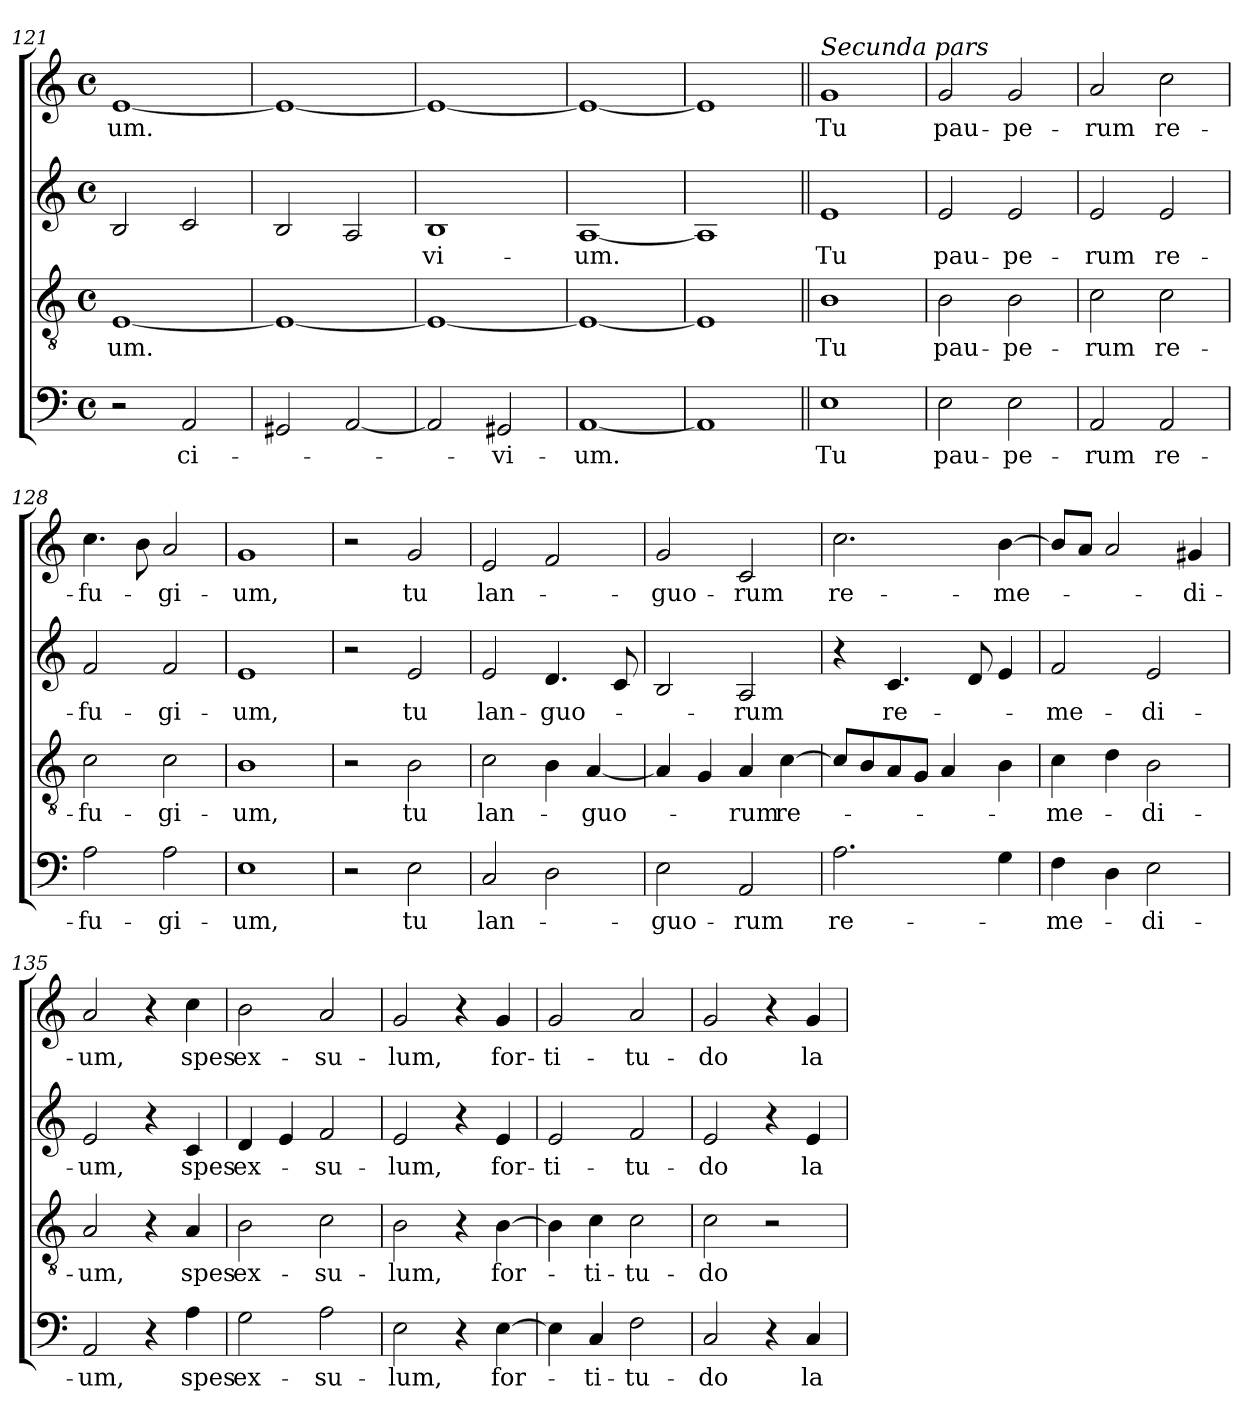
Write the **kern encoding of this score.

**kern	**text	**kern	**text	**kern	**text	**kern	**text
*part4	*part4	*part3	*part3	*part2	*part2	*part1	*part1
*staff4	*staff4	*staff3	*staff3	*staff2	*staff2	*staff1	*staff1
*clefF4	*	*clefGv2	*	*clefG2	*	*clefG2	*
*k[]	*	*k[]	*	*k[]	*	*k[]	*
*C:	*	*C:	*	*C:	*	*C:	*
*M4/4	*	*M4/4	*	*M4/4	*	*M4/4	*
*met(c)	*	*met(c)	*	*met(c)	*	*met(c)	*
=121	=121	=121	=121	=121	=121	=121	=121
2r	.	[1E	-um.	2B/	.	[1e	-um.
2AA/	ci-	.	.	2c/	.	.	.
=122	=122	=122	=122	=122	=122	=122	=122
2GG#X/	.	1E_	.	2B/	.	1e_	.
[2AA/	.	.	.	2A/	.	.	.
=123	=123	=123	=123	=123	=123	=123	=123
2AA/]	.	1E_	.	1B	-vi-	1e_	.
2GG#X/	-vi-	.	.	.	.	.	.
=124	=124	=124	=124	=124	=124	=124	=124
[1AA	-um.	1E_	.	[1A	-um.	1e_	.
=125	=125	=125	=125	=125	=125	=125	=125
1AA]	.	1E]	.	1A]	.	1e]	.
!!LO:PB:g=z
=125X1||	=125X1||	=125X1||	=125X1||	=125X1||	=125X1||	=125X1||	=125X1||
!	!	!	!	!	!	!LO:TX:a:i:t=Secunda pars	!
1E	Tu	1B	Tu	1e	Tu	1g	Tu
=126	=126	=126	=126	=126	=126	=126	=126
2E\	pau-	2B\	pau-	2e/	pau-	2g/	pau-
2E\	-pe-	2B\	-pe-	2e/	-pe-	2g/	-pe-
=127	=127	=127	=127	=127	=127	=127	=127
2AA/	-rum	2c\	-rum	2e/	-rum	2a/	-rum
2AA/	re-	2c\	re-	2e/	re-	2cc\	re-
=128	=128	=128	=128	=128	=128	=128	=128
2A\	-fu-	2c\	-fu-	2f/	-fu-	4.cc\	-fu-
.	.	.	.	.	.	8b\	.
2A\	-gi-	2c\	-gi-	2f/	-gi-	2a/	-gi-
=129	=129	=129	=129	=129	=129	=129	=129
1E	-um,	1B	-um,	1e	-um,	1g	-um,
!!LO:LB:g=z
=130	=130	=130	=130	=130	=130	=130	=130
2r	.	2r	.	2r	.	2r	.
2E\	tu	2B\	tu	2e/	tu	2g/	tu
=131	=131	=131	=131	=131	=131	=131	=131
2C/	lan-	2c\	lan-	2e/	lan-	2e/	lan-
2D\	.	4B\	.	4.d/	-guo-	2f/	.
.	.	[4A/	-guo-	.	.	.	.
.	.	.	.	8c/	.	.	.
=132	=132	=132	=132	=132	=132	=132	=132
2E\	-guo-	4A/]	.	2B/	.	2g/	-guo-
.	.	4G/	.	.	.	.	.
2AA/	-rum	4A/	-rum	2A/	-rum	2c/	-rum
.	.	[4c\	re-	.	.	.	.
=133	=133	=133	=133	=133	=133	=133	=133
2.A\	re-	8c/L]	.	4r	.	2.cc\	re-
.	.	8B/	.	.	.	.	.
.	.	8A/	.	4.c/	re-	.	.
.	.	8G/J	.	.	.	.	.
.	.	4A/	.	.	.	.	.
.	.	.	.	8d/	.	.	.
4G\	.	4B\	.	4e/	.	[4b\	-me-
=134	=134	=134	=134	=134	=134	=134	=134
4F\	-me-	4c\	-me-	2f/	-me-	8b/L]	.
.	.	.	.	.	.	8a/J	.
4D\	.	4d\	.	.	.	2a/	.
2E\	-di-	2B\	-di-	2e/	-di-	.	.
.	.	.	.	.	.	4g#X/	-di-
!!LO:LB:g=z
=135	=135	=135	=135	=135	=135	=135	=135
2AA/	-um,	2A/	-um,	2e/	-um,	2a/	-um,
4r	.	4r	.	4r	.	4r	.
4A\	spes	4A/	spes	4c/	spes	4cc\	spes
=136	=136	=136	=136	=136	=136	=136	=136
2G\	ex-	2B\	ex-	4d/	ex-	2b\	ex-
.	.	.	.	4e/	.	.	.
2A\	-su-	2c\	-su-	2f/	-su-	2a/	-su-
=137	=137	=137	=137	=137	=137	=137	=137
2E\	-lum,	2B\	-lum,	2e/	-lum,	2g/	-lum,
4r	.	4r	.	4r	.	4r	.
[4E\	for-	[4B\	for-	4e/	for-	4g/	for-
=138	=138	=138	=138	=138	=138	=138	=138
4E\]	.	4B\]	.	2e/	-ti-	2g/	-ti-
4C/	-ti-	4c\	-ti-	.	.	.	.
2F\	-tu-	2c\	-tu-	2f/	-tu-	2a/	-tu-
=139	=139	=139	=139	=139	=139	=139	=139
2C/	-do	2c\	-do	2e/	-do	2g/	-do
4r	.	2r	.	4r	.	4r	.
4C/	la-	.	.	4e/	la-	4g/	la-
=	=	=	=	=	=	=	=
*-	*-	*-	*-	*-	*-	*-	*-
